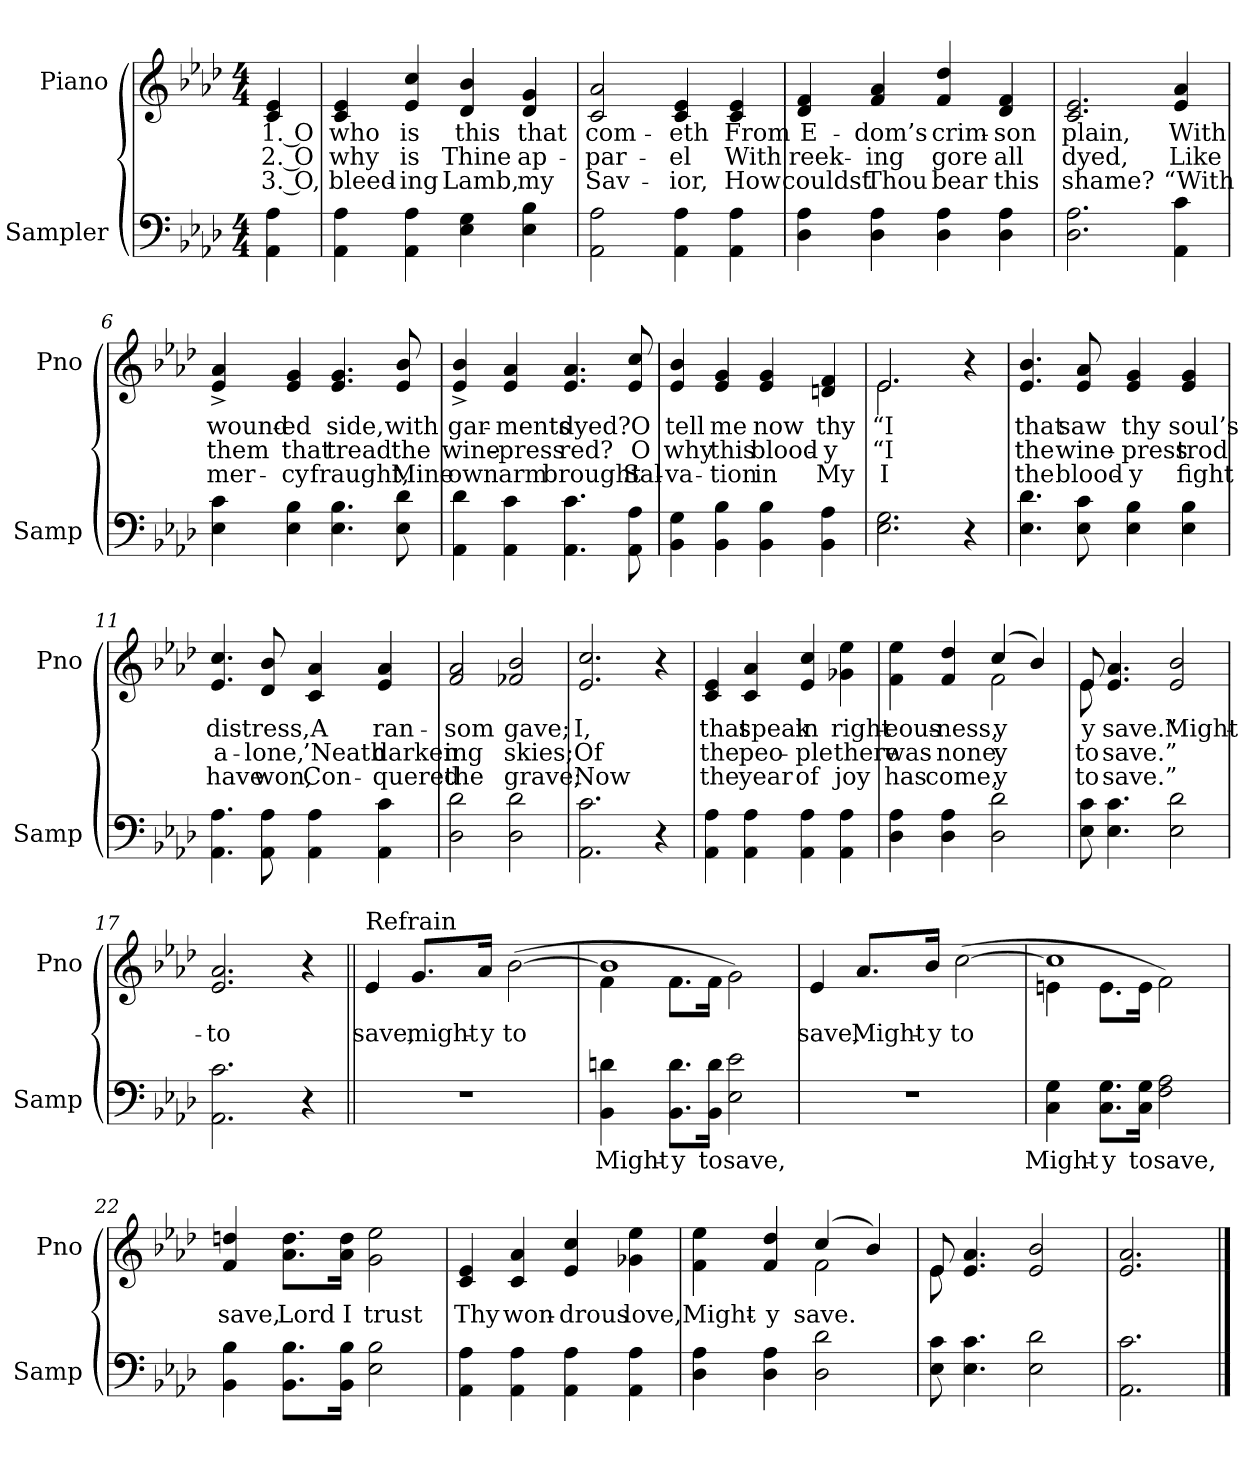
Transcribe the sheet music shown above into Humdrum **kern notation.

**kern	**text	**kern	**text	**text	**text
*part2	*part2	*part1	*part1	*part1	*part1
*staff2	*staff2	*staff1	*staff1	*staff1	*staff1
*I"Sampler	*	*I"Piano	*	*	*
*I'Samp	*	*I'Pno	*	*	*
*clefF4	*	*clefG2	*	*	*
*k[b-e-a-d-]	*	*k[b-e-a-d-]	*	*	*
*A-:	*	*A-:	*	*	*
*M4/4	*	*M4/4	*	*	*
=1	=1	=1	=1	=1	=1
4AA- 4A-	.	4c 4e-	1. O	2. O	3. O,
=2	=2	=2	=2	=2	=2
4AA- 4A-	.	4c 4e-	who	why	bleed-
4AA- 4A-	.	4e- 4cc	is	is	-ing
4E- 4G	.	4d- 4b-	this	Thine	Lamb,
4E- 4B-	.	4d- 4g	that	ap-	my
=3	=3	=3	=3	=3	=3
2AA- 2A-	.	2c 2a-	com-	-par-	Sav-
4AA- 4A-	.	4c 4e-	-eth	-el	-ior,
4AA- 4A-	.	4c 4e-	From	With	How
=4	=4	=4	=4	=4	=4
4D- 4A-	.	4d- 4f	E-	reek-	couldst
4D- 4A-	.	4f 4a-	-dom’s	-ing	Thou
4D- 4A-	.	4f 4dd-	crim-	gore	bear
4D- 4A-	.	4d- 4f	-son	all	this
=5	=5	=5	=5	=5	=5
2.D- 2.A-	.	2.c 2.e-	plain,	dyed,	shame?
4AA- 4c	.	4e- 4a-	With	Like	“With
=6	=6	=6	=6	=6	=6
4E- 4c	.	4e-^ 4a-^	wound-	them	mer-
4E- 4B-	.	4e- 4g	-ed	that	-cy
4.E- 4.B-	.	4.e- 4.g	side,	tread	fraught,
8E- 8d-	.	8e- 8b-	with	the	Mine
=7	=7	=7	=7	=7	=7
4AA- 4d-	.	4e-^ 4b-^	gar-	wine-	own
4AA- 4c	.	4e- 4a-	-ments	-press	arm
4.AA- 4.c	.	4.e- 4.a-	dyed?	red?	brought
8AA- 8A-	.	8e- 8cc	O	O	Sal-
=8	=8	=8	=8	=8	=8
4BB- 4G	.	4e- 4b-	tell	why	-va-
4BB- 4B-	.	4e- 4g	me	this	-tion
4BB- 4B-	.	4e- 4g	now	blood-	in
4BB- 4A-	.	4dn 4f	thy	-y	My
=9	=9	=9	=9	=9	=9
*	*	*^	*	*	*
2.E- 2.G	.	2.e-/	2.e-	“I	“I	I
4r	.	4r	4ryy	.	.	.
*	*	*v	*v	*	*	*
=10	=10	=10	=10	=10	=10
4.E- 4.d-	.	4.e- 4.b-	that	the	the
8E- 8c	.	8e- 8a-	saw	wine-	blood-
4E- 4B-	.	4e- 4g	thy	-press	-y
4E- 4B-	.	4e- 4g	soul’s	trod	fight
=11	=11	=11	=11	=11	=11
4.AA- 4.A-	.	4.e- 4.cc	dis-	a-	have
8AA- 8A-	.	8d- 8b-	-tress,	-lone,	won,
4AA- 4A-	.	4c 4a-	A	’Neath	Con-
4AA- 4c	.	4e- 4a-	ran-	darken-	-quered
=12	=12	=12	=12	=12	=12
2D- 2d-	.	2f 2a-	-som	-ing	the
2D- 2d-	.	2f-X 2b-	gave;	skies;	grave;
=13	=13	=13	=13	=13	=13
2.AA- 2.c	.	2.e- 2.cc	I,	Of	Now
4r	.	4r	.	.	.
=14	=14	=14	=14	=14	=14
4AA- 4A-	.	4c 4e-	that	the	the
4AA- 4A-	.	4c 4a-	speak	peo-	year
4AA- 4A-	.	4e- 4cc	in	-ple	of
4AA- 4A-	.	4g-X 4ee-	right-	there	joy
=15	=15	=15	=15	=15	=15
*	*	*^	*	*	*
4D- 4A-	.	4f 4ee-	2ryy	-eous-	was	has
4D- 4A-	.	4f 4dd-	.	-ness,	none	come,
2D- 2d-	.	(4cc/	2f	-y	-y	-y
.	.	4b-/)	.	.	.	.
=16	=16	=16	=16	=16	=16	=16
8E- 8c	.	8e-/	8e-	-y	to	to
4.E- 4.c	.	4.e- 4.a-	2..ryy	save.”	save.”	save.”
2E- 2d-	.	2e- 2b-	.	Might-	.	.
*	*	*v	*v	*	*	*
=17	=17	=17	=17	=17	=17
2.AA- 2.c	.	2.e- 2.a-	to	.	.
4r	.	4r	.	.	.
=18||	=18||	=18||	=18||	=18||	=18||
!	!	!LO:TX:t=Refrain	!	!	!
1r	.	4e-	save,	.	.
.	.	8.g/L	might-	.	.
.	.	16a-/Jk	-y	.	.
.	.	([2b-	to	.	.
=19	=19	=19	=19	=19	=19
*	*	*^	*	*	*
4BB- 4dn	Might-	4f\	1b-]	.	.	.
8.BB-\ 8.d\L	-y	8.f\L	.	.	.	.
16BB-\ 16d\Jk	to	16f\Jk	.	.	.	.
2E- 2e-	save,	2g\)	.	.	.	.
*	*	*v	*v	*	*	*
=20	=20	=20	=20	=20	=20
1r	.	4e-	save,	.	.
.	.	8.a-/L	Might-	.	.
.	.	16b-/Jk	-y	.	.
.	.	([2cc	to	.	.
=21	=21	=21	=21	=21	=21
*	*	*^	*	*	*
4C 4G	Might-	4en\	1cc]	.	.	.
8.C\ 8.G\L	-y	8.e\L	.	.	.	.
16C\ 16G\Jk	to	16e\Jk	.	.	.	.
2F 2A-	save,	2f\)	.	.	.	.
*	*	*v	*v	*	*	*
=22	=22	=22	=22	=22	=22
4BB- 4B-	.	4f 4ddn	save,	.	.
8.BB-\ 8.B-\L	.	8.a-\ 8.dd\L	Lord	.	.
16BB-\ 16B-\Jk	.	16a-\ 16dd\Jk	I	.	.
2E- 2B-	.	2g 2ee-	trust	.	.
=23	=23	=23	=23	=23	=23
4AA- 4A-	.	4c 4e-	Thy	.	.
4AA- 4A-	.	4c 4a-	won-	.	.
4AA- 4A-	.	4e- 4cc	-drous	.	.
4AA- 4A-	.	4g-X 4ee-	love,	.	.
=24	=24	=24	=24	=24	=24
*	*	*^	*	*	*
4D- 4A-	.	4f 4ee-	2ryy	Might-	.	.
4D- 4A-	.	4f 4dd-	.	-y	.	.
2D- 2d-	.	(4cc/	2f	save.	.	.
.	.	4b-/)	.	.	.	.
=25	=25	=25	=25	=25	=25	=25
8E- 8c	.	8e-/	8e-	.	.	.
4.E- 4.c	.	4.e- 4.a-	2..ryy	.	.	.
2E- 2d-	.	2e- 2b-	.	.	.	.
*	*	*v	*v	*	*	*
=26	=26	=26	=26	=26	=26
2.AA- 2.c	.	2.e- 2.a-	.	.	.
==	==	==	==	==	==
*-	*-	*-	*-	*-	*-
